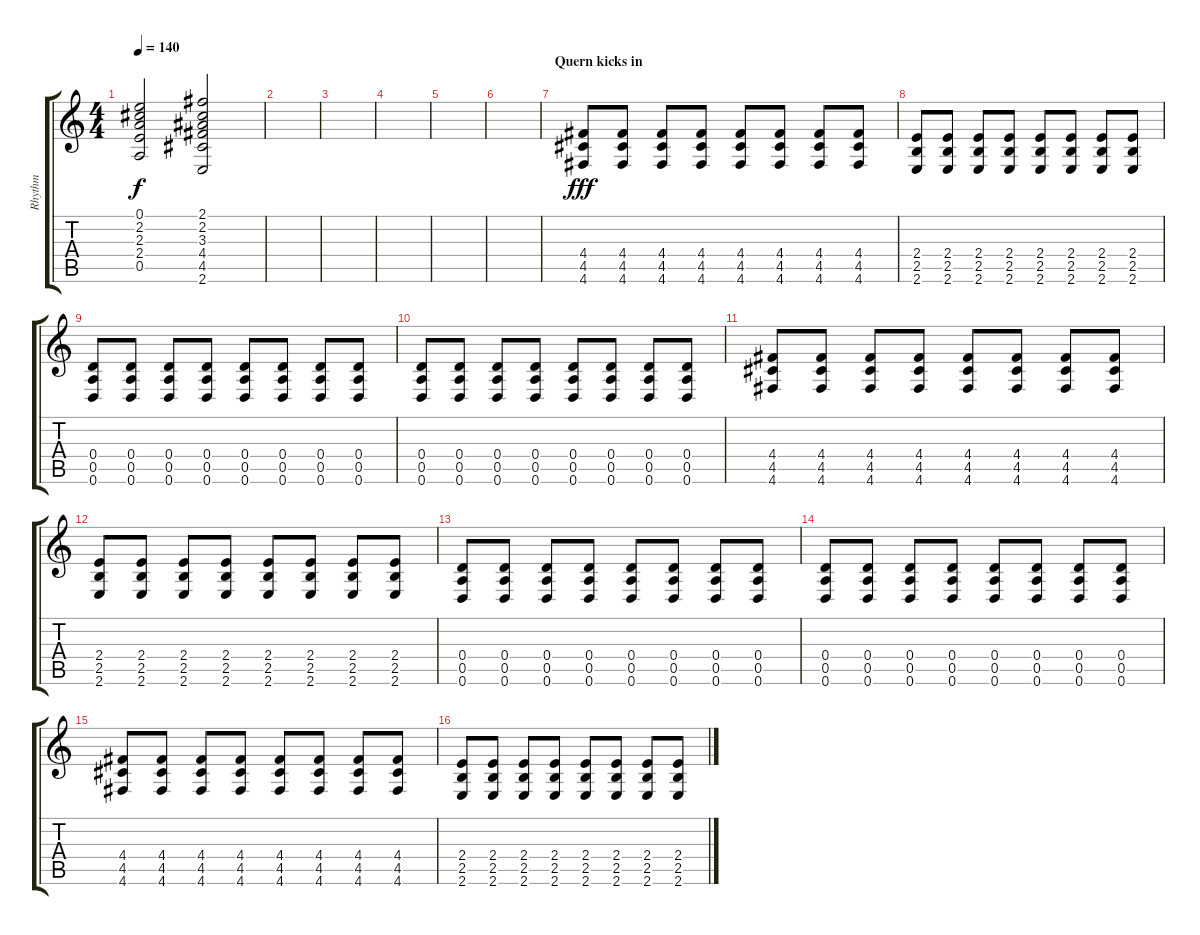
\track ("Rhythm" "Rhythm") {instrument acousticguitarsteel}
\staff {score tabs}
\tuning (E4 B3 G3 D3 A2 D2) {hide}
\ts (4 4)
\tempo 140
\clef g2
\ks c
(0.1 2.2 2.3 2.4 0.5).2{dy f} (2.1 2.2 3.3 4.4 4.5 2.6).2 |
|
|
|
|
|
\section ("" "Quern kicks in")
(4.4 4.5 4.6).8{dy fff instrument distortionguitar} (4.4 4.5 4.6).8 (4.4 4.5 4.6).8 (4.4 4.5 4.6).8 (4.4 4.5 4.6).8 (4.4 4.5 4.6).8 (4.4 4.5 4.6).8 (4.4 4.5 4.6).8 |
(2.4 2.5 2.6).8 (2.4 2.5 2.6).8 (2.4 2.5 2.6).8 (2.4 2.5 2.6).8 (2.4 2.5 2.6).8 (2.4 2.5 2.6).8 (2.4 2.5 2.6).8 (2.4 2.5 2.6).8 |
(0.4 0.5 0.6).8 (0.4 0.5 0.6).8 (0.4 0.5 0.6).8 (0.4 0.5 0.6).8 (0.4 0.5 0.6).8 (0.4 0.5 0.6).8 (0.4 0.5 0.6).8 (0.4 0.5 0.6).8 |
(0.4 0.5 0.6).8 (0.4 0.5 0.6).8 (0.4 0.5 0.6).8 (0.4 0.5 0.6).8 (0.4 0.5 0.6).8 (0.4 0.5 0.6).8 (0.4 0.5 0.6).8 (0.4 0.5 0.6).8 |
(4.4 4.5 4.6).8 (4.4 4.5 4.6).8 (4.4 4.5 4.6).8 (4.4 4.5 4.6).8 (4.4 4.5 4.6).8 (4.4 4.5 4.6).8 (4.4 4.5 4.6).8 (4.4 4.5 4.6).8 |
(2.4 2.5 2.6).8 (2.4 2.5 2.6).8 (2.4 2.5 2.6).8 (2.4 2.5 2.6).8 (2.4 2.5 2.6).8 (2.4 2.5 2.6).8 (2.4 2.5 2.6).8 (2.4 2.5 2.6).8 |
(0.4 0.5 0.6).8 (0.4 0.5 0.6).8 (0.4 0.5 0.6).8 (0.4 0.5 0.6).8 (0.4 0.5 0.6).8 (0.4 0.5 0.6).8 (0.4 0.5 0.6).8 (0.4 0.5 0.6).8 |
(0.4 0.5 0.6).8 (0.4 0.5 0.6).8 (0.4 0.5 0.6).8 (0.4 0.5 0.6).8 (0.4 0.5 0.6).8 (0.4 0.5 0.6).8 (0.4 0.5 0.6).8 (0.4 0.5 0.6).8 |
(4.4 4.5 4.6).8 (4.4 4.5 4.6).8 (4.4 4.5 4.6).8 (4.4 4.5 4.6).8 (4.4 4.5 4.6).8 (4.4 4.5 4.6).8 (4.4 4.5 4.6).8 (4.4 4.5 4.6).8 |
(2.4 2.5 2.6).8 (2.4 2.5 2.6).8 (2.4 2.5 2.6).8 (2.4 2.5 2.6).8 (2.4 2.5 2.6).8 (2.4 2.5 2.6).8 (2.4 2.5 2.6).8 (2.4 2.5 2.6).8
